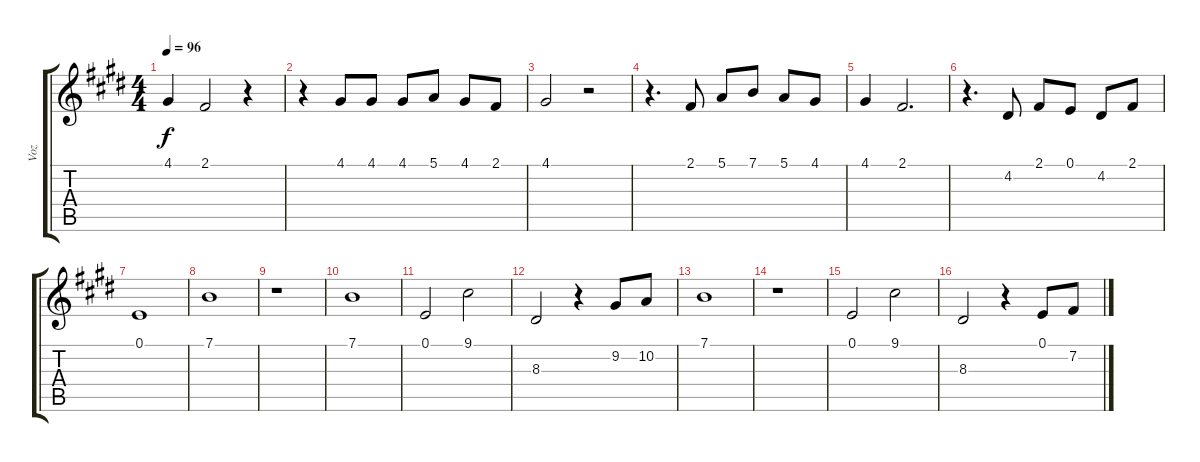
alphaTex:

\track ("Voz" "Voz") {instrument flute}
\staff {score tabs}
\tuning (E4 B3 G3 D3 A2 E2) {hide}
\ts (4 4)
\tempo 96
\clef g2
\ks e
4.1.4{dy f} 2.1.2 r.4 |
r.4 4.1.8 4.1.8 4.1.8 5.1.8 4.1.8 2.1.8 |
4.1.2 r.2 |
r.4{d} 2.1.8 5.1.8 7.1.8 5.1.8 4.1.8 |
4.1.4 2.1.2{d} |
r.4{d} 4.2.8 2.1.8 0.1.8 4.2.8 2.1.8 |
0.1.1 |
7.1.1 |
r.1 |
7.1.1 |
0.1.2 9.1.2 |
8.3.2 r.4 9.2.8 10.2.8 |
7.1.1 |
r.1 |
0.1.2 9.1.2 |
8.3.2 r.4 0.1.8 7.2.8
